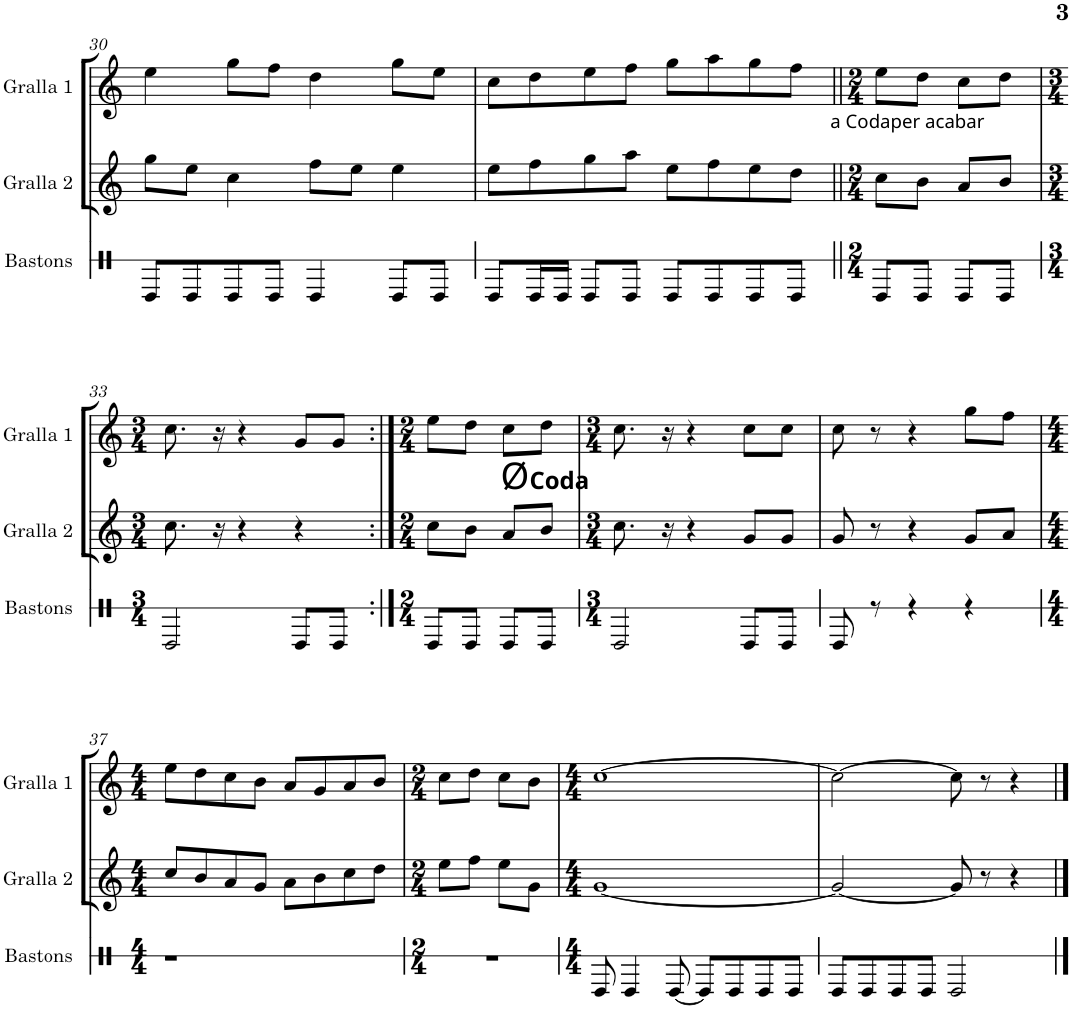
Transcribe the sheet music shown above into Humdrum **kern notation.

**kern	**kern	**kern
*part3	*part2	*part1
*staff3	*staff2	*staff1
*I"Bastons	*I"Gralla 2	*I"Gralla 1
*I'Bastons	*I'Gralla 2	*I'Gralla 1
!!LO:PB:g=z
*clefX	*clefG2	*clefG2
*k[]	*k[]	*k[]
*M4/4	*M4/4	*M4/4
=30	=30	=30
8e/L	8gg\L	4ee\
8e/	8ee\J	.
8e/	4cc\	8gg\L
8e/J	.	8ff\J
4e/	8ff\L	4dd\
.	8ee\J	.
8e/L	4ee\	8gg\L
8e/J	.	8ee\J
=31	=31	=31
*	*	*^
8e/L	8ee\L	8cc\L	2...ryy
16e/L	8ff\	8dd\	.
16e/JJ	.	.	.
8e/L	8gg\	8ee\	.
8e/J	8aa\J	8ff\J	.
8e/L	8ee\L	8gg\L	.
8e/	8ff\	8aa\	.
8e/	8ee\	8gg\	.
8e/J	8dd\J	8ff\J	.
!	!	!	!LO:TX:b:t=a Codaper acabar
.	.	.	16ryy
*	*	*v	*v
=32||	=32||	=32||
*M2/4	*M2/4	*M2/4
8e/L	8cc\L	8ee\L
8e/J	8b\J	8dd\J
8e/L	8a/L	8cc\L
8e/J	8b/J	8dd\J
!!LO:LB:g=z
=33	=33	=33
*M3/4	*M3/4	*M3/4
2e/	8.cc\	8.cc\
.	16r	16r
.	4r	4r
8e/L	4r	8g/L
8e/J	.	8g/J
=34:|!	=34:|!	=34:|!
*M2/4	*M2/4	*M2/4
8e/L	8cc\L	8ee\L
8e/J	8b\J	8dd\J
!	!	!LO:TX:b:t=Ø
8e/L	8a/L	8cc\L
8e/J	8b/J	8dd\J
=35	=35	=35
*M3/4	*M3/4	*M3/4
2e/	8.cc\	8.cc\
.	16r	16r
.	4r	4r
8e/L	8g/L	8cc\L
8e/J	8g/J	8cc\J
=36	=36	=36
8e/	8g/	8cc\
8r	8r	8r
4r	4r	4r
4r	8g/L	8gg\L
.	8a/J	8ff\J
!!LO:LB:g=z
=37	=37	=37
*M4/4	*M4/4	*M4/4
1r	8cc/L	8ee\L
.	8b/	8dd\
.	8a/	8cc\
.	8g/J	8b\J
.	8a\L	8a/L
.	8b\	8g/
.	8cc\	8a/
.	8dd\J	8b/J
=38	=38	=38
*M2/4	*M2/4	*M2/4
2r	8ee\L	8cc\L
.	8ff\J	8dd\J
.	8ee\L	8cc\L
.	8g\J	8b\J
=39	=39	=39
*M4/4	*M4/4	*M4/4
8e/	[1g	[1cc
4e/	.	.
[8e/	.	.
8e/L]	.	.
8e/	.	.
8e/	.	.
8e/J	.	.
=40	=40	=40
8e/L	2g/_	2cc\_
8e/	.	.
8e/	.	.
8e/J	.	.
2e/	8g/]	8cc\]
.	8r	8r
.	4r	4r
==	==	==
*-	*-	*-
